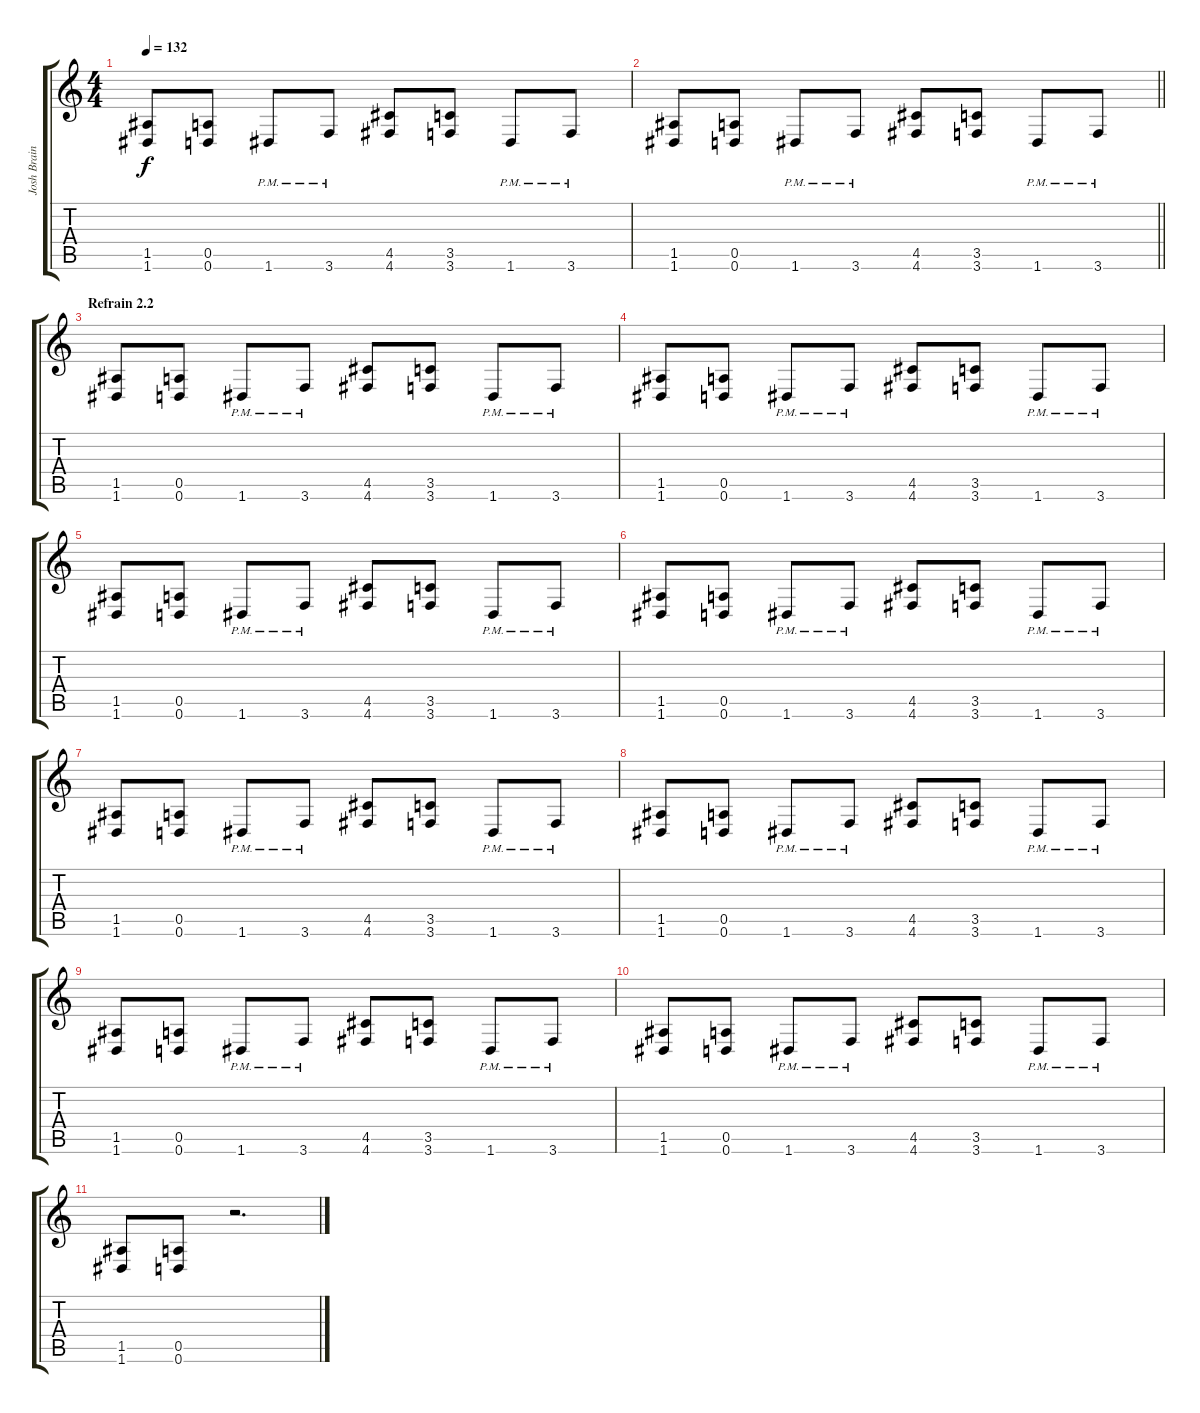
\track ("Josh Brainard" "Josh Brain") {instrument distortionguitar}
\staff {score tabs}
\tuning (E4 B3 G3 D3 A2 D2) {hide}
\ts (4 4)
\tempo 132
\clef g2
\ks c
(1.5 1.6).8{dy f} (0.5 0.6).8 1.6{pm}.8 3.6{pm}.8 (4.5 4.6).8 (3.5 3.6).8 1.6{pm}.8 3.6{pm}.8 |
\barLineRight lightlight
(1.5 1.6).8 (0.5 0.6).8 1.6{pm}.8 3.6{pm}.8 (4.5 4.6).8 (3.5 3.6).8 1.6{pm}.8 3.6{pm}.8 |
\section ("" "Refrain 2.2")
(1.5 1.6).8 (0.5 0.6).8 1.6{pm}.8 3.6{pm}.8 (4.5 4.6).8 (3.5 3.6).8 1.6{pm}.8 3.6{pm}.8 |
(1.5 1.6).8 (0.5 0.6).8 1.6{pm}.8 3.6{pm}.8 (4.5 4.6).8 (3.5 3.6).8 1.6{pm}.8 3.6{pm}.8 |
(1.5 1.6).8 (0.5 0.6).8 1.6{pm}.8 3.6{pm}.8 (4.5 4.6).8 (3.5 3.6).8 1.6{pm}.8 3.6{pm}.8 |
(1.5 1.6).8 (0.5 0.6).8 1.6{pm}.8 3.6{pm}.8 (4.5 4.6).8 (3.5 3.6).8 1.6{pm}.8 3.6{pm}.8 |
(1.5 1.6).8 (0.5 0.6).8 1.6{pm}.8 3.6{pm}.8 (4.5 4.6).8 (3.5 3.6).8 1.6{pm}.8 3.6{pm}.8 |
(1.5 1.6).8 (0.5 0.6).8 1.6{pm}.8 3.6{pm}.8 (4.5 4.6).8 (3.5 3.6).8 1.6{pm}.8 3.6{pm}.8 |
(1.5 1.6).8 (0.5 0.6).8 1.6{pm}.8 3.6{pm}.8 (4.5 4.6).8 (3.5 3.6).8 1.6{pm}.8 3.6{pm}.8 |
(1.5 1.6).8 (0.5 0.6).8 1.6{pm}.8 3.6{pm}.8 (4.5 4.6).8 (3.5 3.6).8 1.6{pm}.8 3.6{pm}.8 |
(1.5 1.6).8 (0.5 0.6).8 r.2{d}
